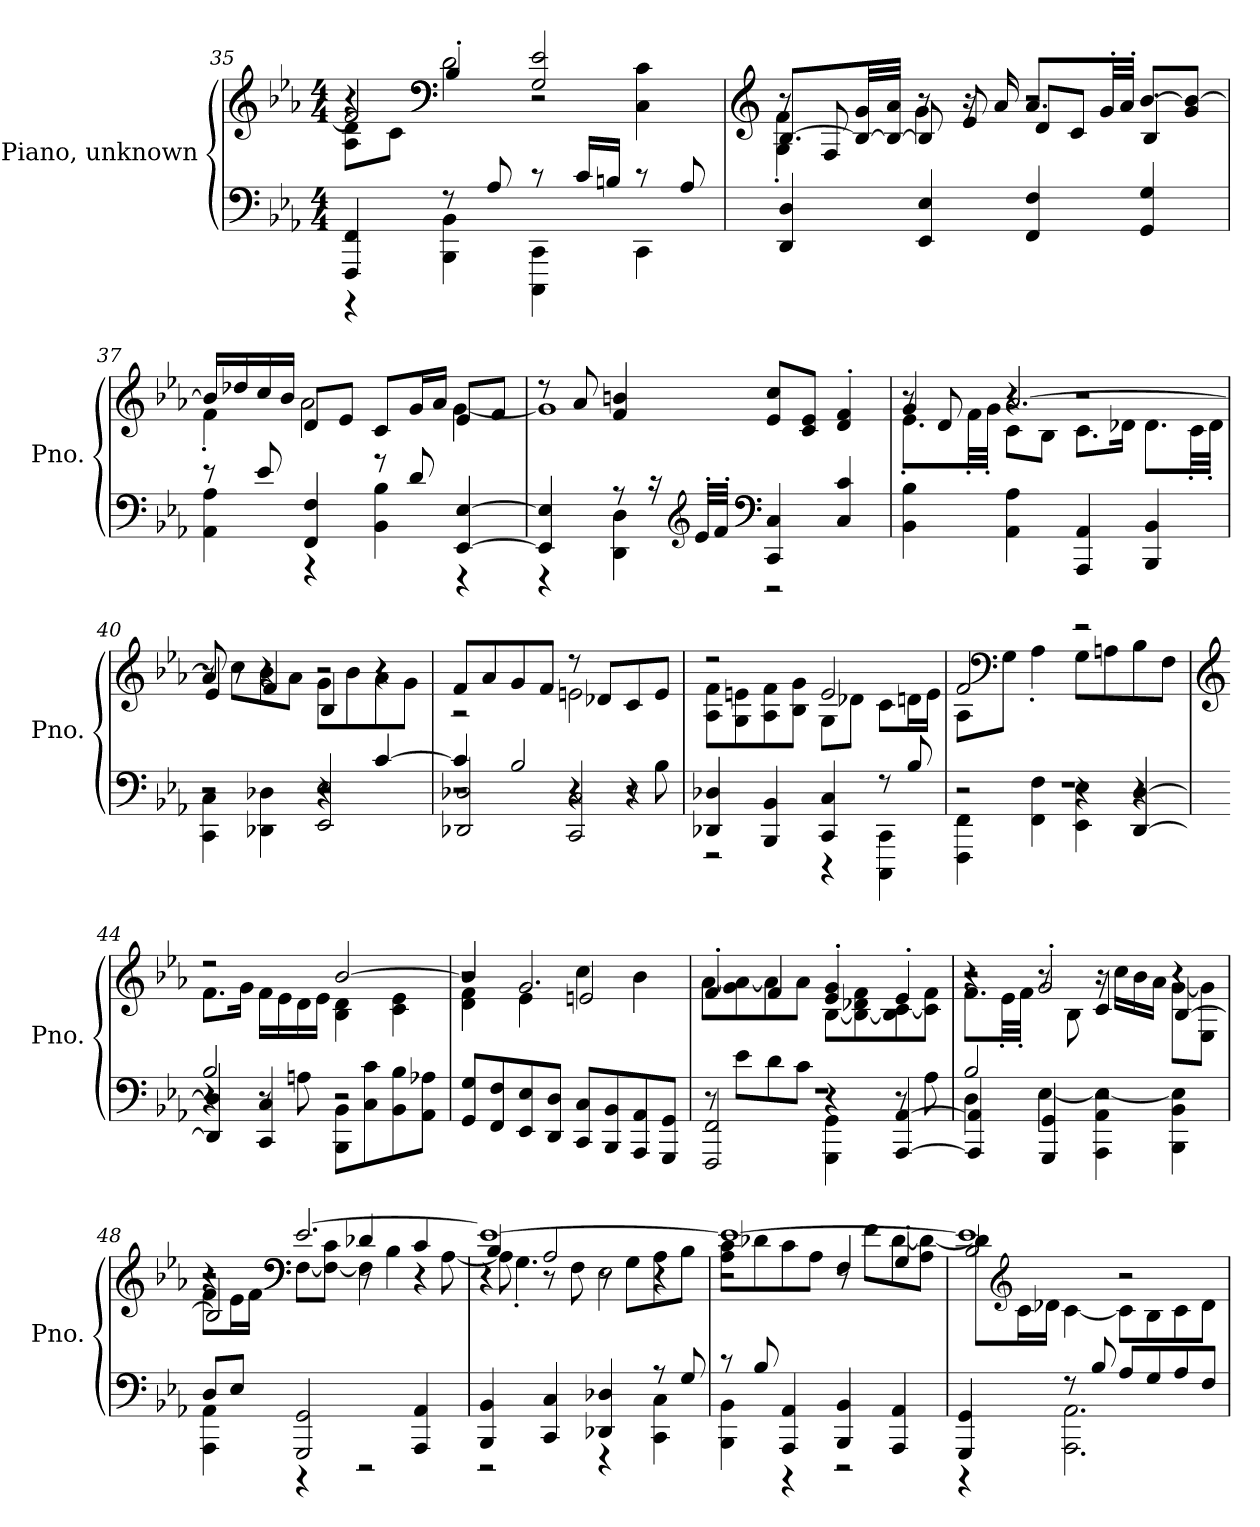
**kern	**kern
*part1	*part1
*staff2	*staff1
*I"Piano, unknown	*
*I'Pno.	*
*clefF4	*clefG2
*k[b-e-a-]	*k[b-e-a-]
*M4/4	*M4/4
=35	=35
*^	*^
*	*	*	*^
4FFF/ 4FF/	4r	2f/]	8A-\ 8d\L	4r
.	.	.	8c\J	.
*	*	*clefF4	*	*
8r	4BBB-\ 4BB-\	.	2d\	4B-'/
8A-/	.	.	.	.
8r	4CCC\ 4CC\	2r	.	2G/ 2e-/
16c/LL	.	.	.	.
16Bn/JJ	.	.	.	.
8r	4CC\	.	4C\ 4c\	.
8A-/	.	.	.	.
*v	*v	*	*	*
!!LO:PB:g=z	!!	!!
=36	=36	=36	=36
*	*clefG2	*	*
4DD/ 4D/	[8.B-/L	4G\' 4f\'	8r
.	.	.	8F/
.	32B-/_ 32g/LL	.	.
.	32B-/_ 32a-/JJJ	.	.
4EE-/ 4E-/	8B-/]	4g\	8r
.	16r	.	8e-/
.	16a-/	.	.
4FF/ 4F/	8.a-/L	2r	8d/L
.	.	.	8c/J
.	32g'/LL	.	.
.	32a-'/JJJ	.	.
4GG/ 4G/	[8b-/L	.	4B-'/
.	8g/ 8b-/_J	.	.
*	*	*v	*v
=37	=37	=37
*^	*	*
8r	4AA-\ 4A-\	16b-/LL]	4f'\
.	.	16dd-X/	.
8e-/	.	16cc/	.
.	.	16b-/JJ	.
4FF/ 4F/	4r	8d/L	2a-\
.	.	8e-/J	.
8r	4BB-\ 4B-\	8c/L	.
8d/	.	16g/L	.
.	.	16a-/JJ	.
[4EE-/ [4E-/	4r	8e-/L	[4g\
.	.	8f/J	.
!!LO:LB:g=z	!!
=38	=38	=38	=38
4EE-/] 4E-/]	4r	8r	1g]
.	.	8a-/	.
8r	4DD\ 4D\	4f/ 4bn/	.
16r	.	.	.
*clefG2	*	*	*
32e-'/LLL	.	.	.
32f'/JJJ	.	.	.
*clefF4	*	*	*
4CC/ 4C/	2r	8e-/ 8cc/L	.
.	.	8c/ 8e-/J	.
4C/ 4c/	.	4d/' 4f/'	.
*v	*v	*	*
=39	=39	=39
*	*	*^
4BB-\ 4B-\	4g/	8.e-'\L	8r
.	.	.	8d/
.	.	32f'\LL	.
.	.	32g'\JJJ	.
4AA-\ 4A-\	[2.a-/	8c\L	4r
.	.	8B-\J	.
4AAA-/ 4AA-/	.	8.c\L	2r
.	.	16d-X\Jk	.
4BBB-/ 4BB-/	.	8.d-\L	.
.	.	32c'\LL	.
.	.	32d-'\JJJ	.
=40	=40	=40	=40
*^	*	*	*
*	*^	*	*	*
2r	4CC\ 4C\	2r	8a-/]	8r	4e-/
.	.	.	8r	8cc\L	.
.	4DD-X\ 4D-X\	.	4r	8b-\	4f/
.	.	.	.	8a-\J	.
4r	2r	2EE-/ 2E-/	2r	8g\L	4B-/
.	.	.	.	8b-\	.
[4c/	.	.	.	8a-\	4r
.	.	.	.	8g\J	.
*	*	*	*	*v	*v
!!LO:LB:g=z
=41	=41	=41	=41	=41
4c/]	2r	2DD-X/ 2D-X/	8f/L	2r
.	.	.	8a-/	.
2B-/	.	.	8g/	.
.	.	.	8f/J	.
.	4r	2CC/ 2C/	8r	2en\
.	.	.	8d-X/L	.
4r	8r	.	8c/	.
.	8B-\	.	8e/J	.
*	*v	*v	*	*
=42	=42	=42	=42
4DD-X/ 4D-X/	2r	2r	8A-\ 8f\L
.	.	.	8G\ 8en\
4BBB-/ 4BB-/	.	.	8A-\ 8f\
.	.	.	8B-\ 8g\J
4CC/ 4C/	4r	2e/	8G\L
.	.	.	8d-X\J
8r	4CCC\ 4CC\	.	8c\L
8B-/	.	.	16dn\L
.	.	.	16e\JJ
=43	=43	=43	=43
*	*^	*	*
1r	4FFF\ 4FF\	2r	2f/	8A-\L
*	*	*	*clefF4	*
.	.	.	.	8G\J
.	4FF\ 4F\	.	.	4A-'\
.	4EE-\ 4E-\	4r	2r	8G\L
.	.	.	.	8An\
.	4r	[4DD/ [4D/	.	8B-\
.	.	.	.	8F\J
!!LO:LB:g=z	!!
=44	=44	=44	=44	=44
*	*	*	*clefG2	*
2B-/	4r	4DD/] 4D/]	2r	8.f\L
.	.	.	.	16g\Jk
.	8r	4CC/ 4C/	.	16f\LL
.	.	.	.	16e-\
.	8An\	.	.	16d\
.	.	.	.	16e-\JJ
2r	8BBB-\ 8BB-\L	2r	[2b-/	4B-\ 4d\
.	8C\ 8c\	.	.	.
.	8BB-\ 8B-\	.	.	4c\ 4e-\
.	8AA-\ 8A-X\J	.	.	.
*v	*v	*v	*	*
=45	=45	=45
*	*	*^
8GG/ 8G/L	4b-/]	4d\ 4f\	2r
8FF/ 8F/	.	.	.
8EE-/ 8E-/	2.g/	4e-\	.
8DD/ 8D/J	.	.	.
8CC/ 8C/L	.	4cc\	2en/
8BBB-/ 8BB-/	.	.	.
8AAA-/ 8AA-/	.	4b-\	.
8GGG/ 8GG/J	.	.	.
*	*	*v	*v
=46	=46	=46
*^	*	*
*	*^	*	*
1r	8r	2FFF/ 2FF/	4f'/	[8a-\L
.	8e-\L	.	.	8g\ 8a-\_
.	8d\	.	4f/	8a-\]
.	8c\J	.	.	8a-\J
.	4GGG\ 4GG\	4r	4e-/' 4g/'	[8B-\L
.	.	.	.	8B-\_ 8d-X\ 8f\
.	8r	[4AAA-/ [4AA-/	4e-'/	8B-\] [8c\
.	8A-\	.	.	8c\] 8f\J
!!LO:LB:g=z
=47	=47	=47	=47	=47
*	*	*	*	*^
2B-/	4D\	4AAA-/] 4AA-/]	4r	8.f\L	2r
.	.	.	.	32e-'\LL	.
.	.	.	.	32f'\JJJ	.
.	[4E-\	4GGG/ 4GG/	2g'/	8r	.
.	.	.	.	8B-\	.
2r	4AAA-\ 4AA-\ 4E-\_	2r	.	16r	4c/
.	.	.	.	16cc\LL	.
.	.	.	.	16b-\	.
.	.	.	.	16a-\JJ	.
.	4BBB-\ 4BB-\ 4E-\]	.	4r	[8g\L	[4B-/
.	.	.	.	8E-\ 8g\]J	.
*	*v	*v	*	*	*
=48	=48	=48	=48	=48
*	*	*	*	*^
8D/L	4AAA-\ 4AA-\	4r	8f\L	2B-/]	2r
8E-/J	.	.	16e-\L	.	.
.	.	.	16f\JJ	.	.
*	*	*clefF4	*	*	*
2GGG/ 2GG/	4r	[2.e-/	[8F\L	.	.
.	.	.	8F\_ 8c\J	.	.
.	2r	.	4F\]	4d-X/	8r
.	.	.	.	.	4B-\
4AAA-/ 4AA-/	.	.	4r	4c/	.
.	.	.	.	.	[8A-\
=49	=49	=49	=49	=49	=49
4BBB-/ 4BB-/	2r	1e-_	4r	4B-/	8A-\]
.	.	.	.	.	4.G'\
4CC/ 4C/	.	.	8r	2A-/	.
.	.	.	8F\	.	.
4DD-X/ 4D-X/	4r	.	8r	.	2E-\
.	.	.	8G\L	.	.
8r	4CC\ 4C\	.	8A-\	4r	.
8G/	.	.	8B-\J	.	.
*	*	*	*	*v	*v
!!LO:LB:g=z
=50	=50	=50	=50	=50
8r	4BBB-\ 4BB-\	1e-_	8A-\ 8c\L	2r
8B-/	.	.	8d-X\	.
4AAA-/ 4AA-/	4r	.	8c\	.
.	.	.	8A-\J	.
4BBB-/ 4BB-/	2r	.	8r	4F/
.	.	.	8f\L	.
4AAA-/ 4AA-/	.	.	[8d-\	4G'/
.	.	.	8A-\ 8d-\_J	.
=51	=51	=51	=51	=51
4GGG/ 4GG/	4r	1e-]	8d-\L]	2B-/
*	*	*clefG2	*	*
.	.	.	16c\L	.
.	.	.	16d-X\JJ	.
8r	2.AAA-\ 2.AA-\	.	[4c\	.
8B-/	.	.	.	.
8A-/L	.	.	8c\L]	2r
8G/	.	.	8B-\	.
8A-/	.	.	8c\	.
8F/J	.	.	8d-\J	.
*v	*v	*	*	*
*	*v	*v	*v
=	=
*-	*-
